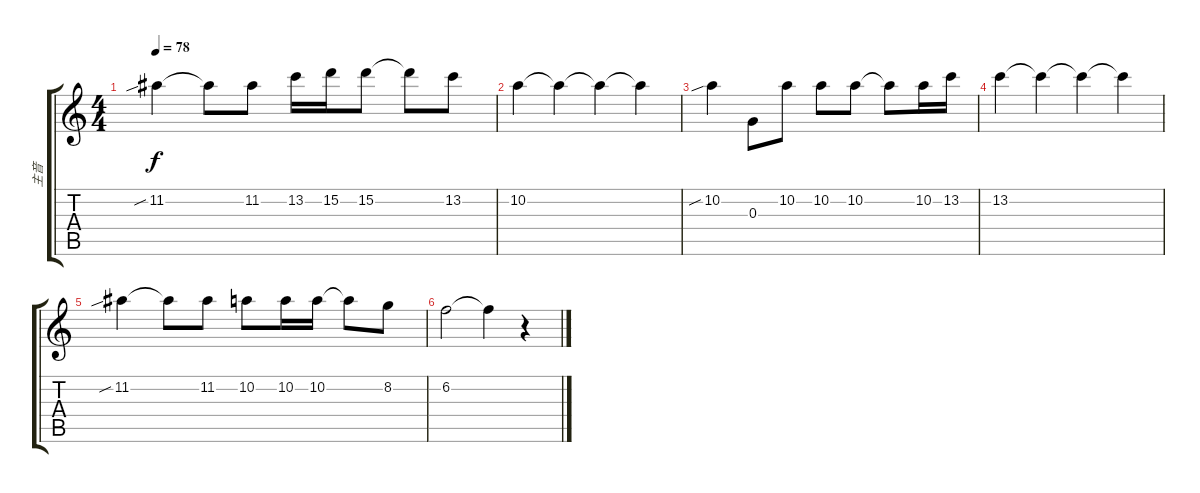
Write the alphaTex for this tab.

\track ("主音" "主音") {instrument distortionguitar}
\staff {score tabs}
\tuning (E4 B3 G3 D3 A2 E2) {hide}
\ts (4 4)
\tempo 78
\clef g2
\ks c
11.2{sib}.4{dy f} 11.2{t}.8 11.2.8 13.2.16 15.2.16 15.2.8 15.2{t}.8 13.2.8 |
10.2.4 10.2{t}.4 10.2{t}.4 10.2{t}.4 |
10.2{sib}.4 0.3.8 10.2.8 10.2.8 10.2.8 10.2{t}.8 10.2.16 13.2.16 |
13.2.4 13.2{t}.4 13.2{t}.4 13.2{t}.4 |
11.2{sib}.4 11.2{t}.8 11.2.8 10.2.8 10.2.16 10.2.16 10.2{t}.8 8.2.8 |
6.2.2 6.2{t}.4 r.4
